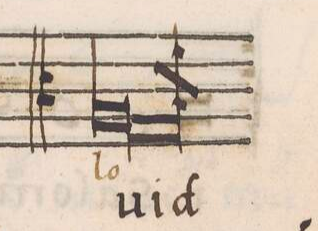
**kern	**text	**text
*I"TENOR	*	*
*clefC3	*	*
*k[]	*	*
*met(c)	*	*
*M2/1	*	*
1A	-uid	-lo
[1Gl	.	.
*Xlig	*	*
=63	=63	=63
0G]	.	.
==	==	==
*-	*-	*-
